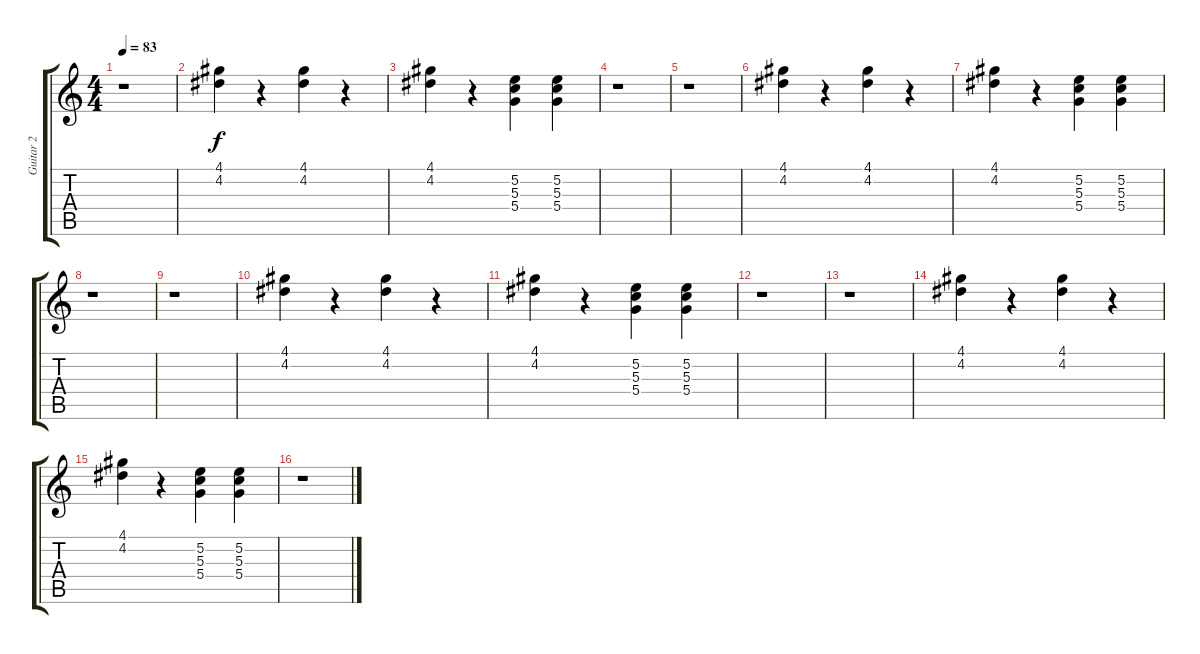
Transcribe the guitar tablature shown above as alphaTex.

\track ("Guitar 2" "Guitar 2") {instrument overdrivenguitar}
\staff {score tabs}
\tuning (E4 B3 G3 D3 A2 E2) {hide}
\ts (4 4)
\tempo 83
\clef g2
\ks c
r.1{dy f} |
(4.1 4.2).4 r.4 (4.1 4.2).4 r.4 |
(4.1 4.2).4 r.4 (5.2 5.3 5.4).4 (5.2 5.3 5.4).4 |
r.1 |
r.1 |
(4.1 4.2).4 r.4 (4.1 4.2).4 r.4 |
(4.1 4.2).4 r.4 (5.2 5.3 5.4).4 (5.2 5.3 5.4).4 |
r.1 |
r.1 |
(4.1 4.2).4 r.4 (4.1 4.2).4 r.4 |
(4.1 4.2).4 r.4 (5.2 5.3 5.4).4 (5.2 5.3 5.4).4 |
r.1 |
r.1 |
(4.1 4.2).4 r.4 (4.1 4.2).4 r.4 |
(4.1 4.2).4 r.4 (5.2 5.3 5.4).4 (5.2 5.3 5.4).4 |
r.1
